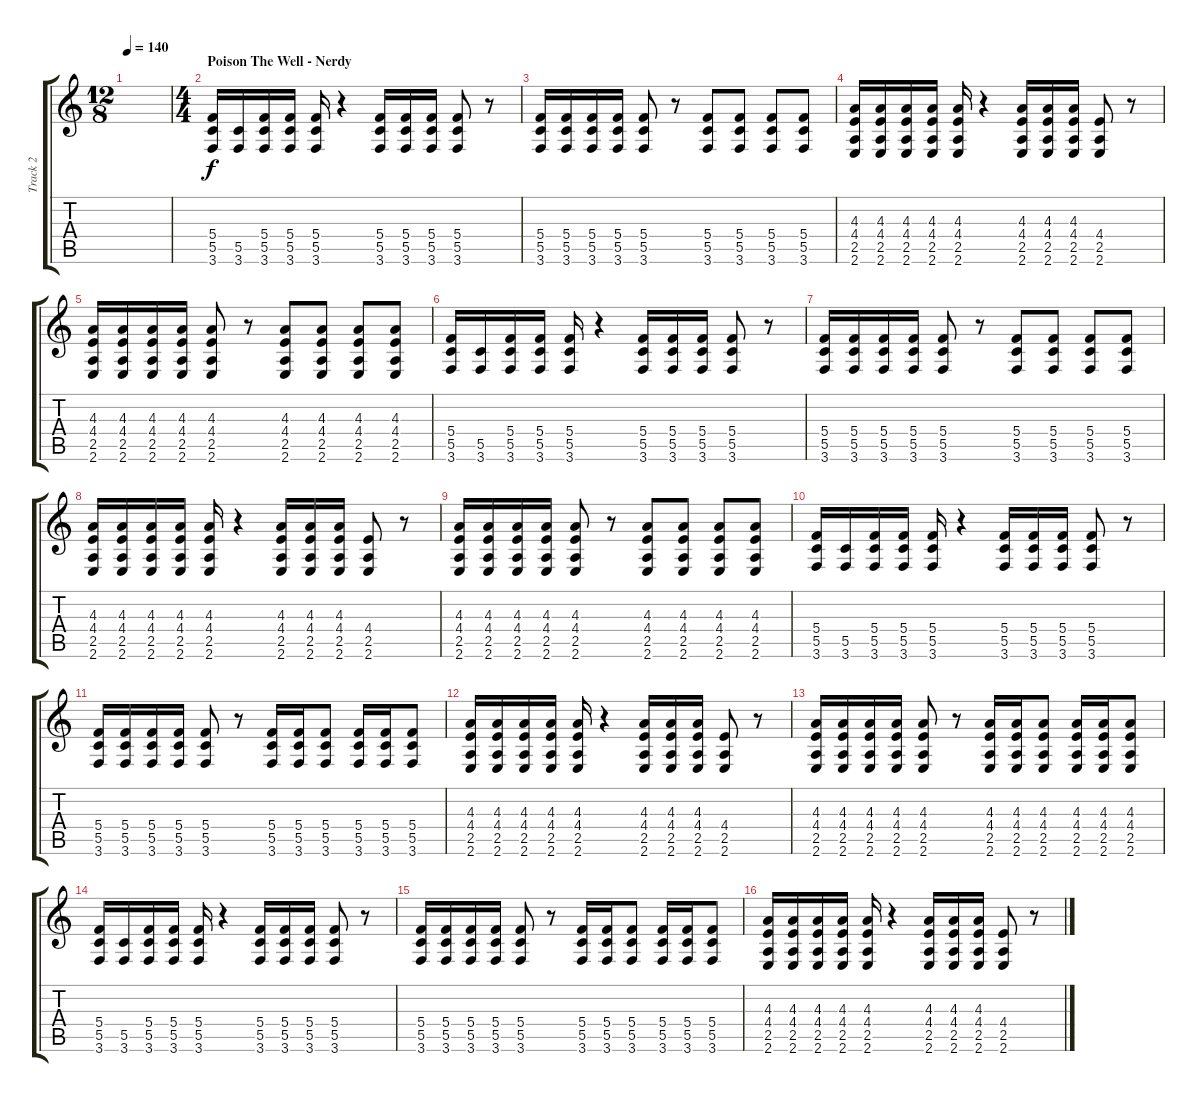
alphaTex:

\track ("Track 2" "Track 2") {instrument distortionguitar}
\staff {score tabs}
\tuning (D4 A3 F3 C3 G2 D2) {hide}
\ts (12 8)
\tempo 140
\clef g2
\ks c
|
\ts (4 4)
\section ("" "Poison The Well - Nerdy")
(5.4 5.5 3.6).16 (5.5 3.6).16 (5.4 5.5 3.6).16 (5.4 5.5 3.6).16 (5.4 5.5 3.6).16 r.4 (5.4 5.5 3.6).16 (5.4 5.5 3.6).16 (5.4 5.5 3.6).16 (5.4 5.5 3.6).8 r.8 |
(5.4 5.5 3.6).16 (5.4 5.5 3.6).16 (5.4 5.5 3.6).16 (5.4 5.5 3.6).16 (5.4 5.5 3.6).8 r.8 (5.4 5.5 3.6).8 (5.4 5.5 3.6).8 (5.4 5.5 3.6).8 (5.4 5.5 3.6).8 |
(4.3 4.4 2.5 2.6).16 (4.3 4.4 2.5 2.6).16 (4.3 4.4 2.5 2.6).16 (4.3 4.4 2.5 2.6).16 (4.3 4.4 2.5 2.6).16 r.4 (4.3 4.4 2.5 2.6).16 (4.3 4.4 2.5 2.6).16 (4.3 4.4 2.5 2.6).16 (4.4 2.5 2.6).8 r.8 |
(4.3 4.4 2.5 2.6).16 (4.3 4.4 2.5 2.6).16 (4.3 4.4 2.5 2.6).16 (4.3 4.4 2.5 2.6).16 (4.3 4.4 2.5 2.6).8 r.8 (4.3 4.4 2.5 2.6).8 (4.3 4.4 2.5 2.6).8 (4.3 4.4 2.5 2.6).8 (4.3 4.4 2.5 2.6).8 |
(5.4 5.5 3.6).16 (5.5 3.6).16 (5.4 5.5 3.6).16 (5.4 5.5 3.6).16 (5.4 5.5 3.6).16 r.4 (5.4 5.5 3.6).16 (5.4 5.5 3.6).16 (5.4 5.5 3.6).16 (5.4 5.5 3.6).8 r.8 |
(5.4 5.5 3.6).16 (5.4 5.5 3.6).16 (5.4 5.5 3.6).16 (5.4 5.5 3.6).16 (5.4 5.5 3.6).8 r.8 (5.4 5.5 3.6).8 (5.4 5.5 3.6).8 (5.4 5.5 3.6).8 (5.4 5.5 3.6).8 |
(4.3 4.4 2.5 2.6).16 (4.3 4.4 2.5 2.6).16 (4.3 4.4 2.5 2.6).16 (4.3 4.4 2.5 2.6).16 (4.3 4.4 2.5 2.6).16 r.4 (4.3 4.4 2.5 2.6).16 (4.3 4.4 2.5 2.6).16 (4.3 4.4 2.5 2.6).16 (4.4 2.5 2.6).8 r.8 |
(4.3 4.4 2.5 2.6).16 (4.3 4.4 2.5 2.6).16 (4.3 4.4 2.5 2.6).16 (4.3 4.4 2.5 2.6).16 (4.3 4.4 2.5 2.6).8 r.8 (4.3 4.4 2.5 2.6).8 (4.3 4.4 2.5 2.6).8 (4.3 4.4 2.5 2.6).8 (4.3 4.4 2.5 2.6).8 |
(5.4 5.5 3.6).16{instrument overdrivenguitar} (5.5 3.6).16 (5.4 5.5 3.6).16 (5.4 5.5 3.6).16 (5.4 5.5 3.6).16 r.4 (5.4 5.5 3.6).16 (5.4 5.5 3.6).16 (5.4 5.5 3.6).16 (5.4 5.5 3.6).8 r.8 |
(5.4 5.5 3.6).16 (5.4 5.5 3.6).16 (5.4 5.5 3.6).16 (5.4 5.5 3.6).16 (5.4 5.5 3.6).8 r.8 (5.4 5.5 3.6).16 (5.4 5.5 3.6).16 (5.4 5.5 3.6).8 (5.4 5.5 3.6).16 (5.4 5.5 3.6).16 (5.4 5.5 3.6).8 |
(4.3 4.4 2.5 2.6).16 (4.3 4.4 2.5 2.6).16 (4.3 4.4 2.5 2.6).16 (4.3 4.4 2.5 2.6).16 (4.3 4.4 2.5 2.6).16 r.4 (4.3 4.4 2.5 2.6).16 (4.3 4.4 2.5 2.6).16 (4.3 4.4 2.5 2.6).16 (4.4 2.5 2.6).8 r.8 |
(4.3 4.4 2.5 2.6).16 (4.3 4.4 2.5 2.6).16 (4.3 4.4 2.5 2.6).16 (4.3 4.4 2.5 2.6).16 (4.3 4.4 2.5 2.6).8 r.8 (4.3 4.4 2.5 2.6).16 (4.3 4.4 2.5 2.6).16 (4.3 4.4 2.5 2.6).8 (4.3 4.4 2.5 2.6).16 (4.3 4.4 2.5 2.6).16 (4.3 4.4 2.5 2.6).8 |
(5.4 5.5 3.6).16{instrument overdrivenguitar} (5.5 3.6).16 (5.4 5.5 3.6).16 (5.4 5.5 3.6).16 (5.4 5.5 3.6).16 r.4 (5.4 5.5 3.6).16 (5.4 5.5 3.6).16 (5.4 5.5 3.6).16 (5.4 5.5 3.6).8 r.8 |
(5.4 5.5 3.6).16 (5.4 5.5 3.6).16 (5.4 5.5 3.6).16 (5.4 5.5 3.6).16 (5.4 5.5 3.6).8 r.8 (5.4 5.5 3.6).16 (5.4 5.5 3.6).16 (5.4 5.5 3.6).8 (5.4 5.5 3.6).16 (5.4 5.5 3.6).16 (5.4 5.5 3.6).8 |
(4.3 4.4 2.5 2.6).16 (4.3 4.4 2.5 2.6).16 (4.3 4.4 2.5 2.6).16 (4.3 4.4 2.5 2.6).16 (4.3 4.4 2.5 2.6).16 r.4 (4.3 4.4 2.5 2.6).16 (4.3 4.4 2.5 2.6).16 (4.3 4.4 2.5 2.6).16 (4.4 2.5 2.6).8 r.8
